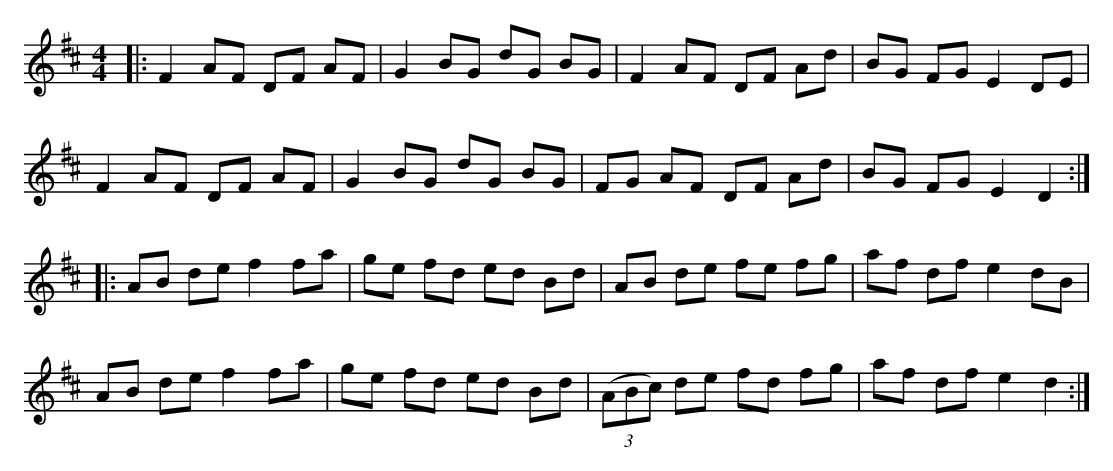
X:1
M:4/4
K:D
|:F2 AF DF AF|G2 BG dG BG|F2 AF DF Ad|BG FG E2 DE|
F2 AF DF AF|G2 BG dG BG|FG AF DF Ad|BG FG E2 D2:|
|:AB de f2 fa|ge fd ed Bd|AB de fe fg|af df e2 dB|
AB de f2 fa|ge fd ed Bd|((3ABc) de fd fg|af df e2 d2:|
